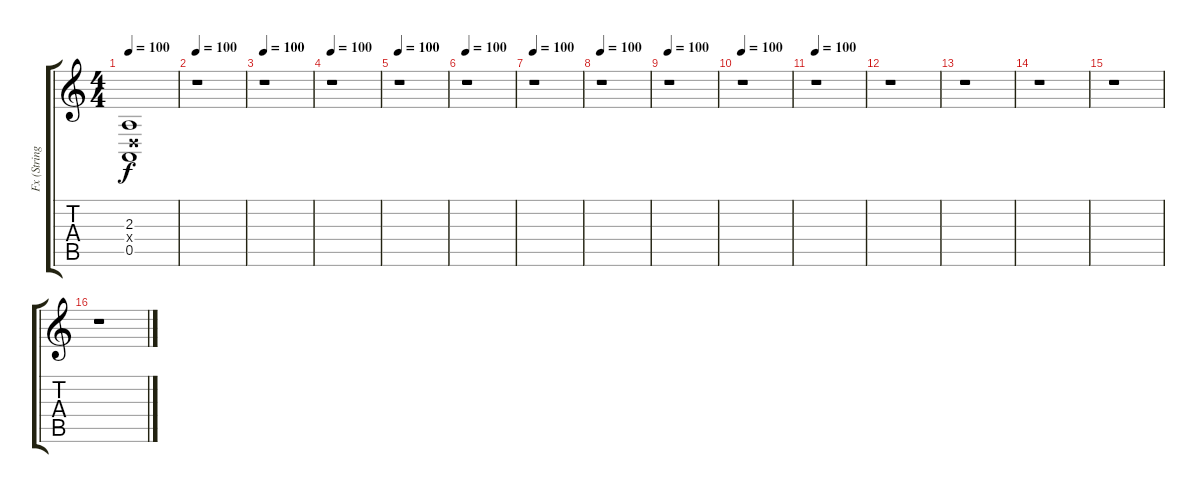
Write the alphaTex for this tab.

\track ("Fx (String Ensemble)" "Fx (String") {instrument stringensemble1}
\staff {score tabs}
\tuning (E4 B3 G3 D3 A2 E2) {hide}
\ts (4 4)
\tempo 100
\clef g2
\ks c
(2.3 0.4{x} 0.5).1{dy f} |
\tempo 100
r.1 |
\tempo 100
r.1 |
\tempo 100
r.1 |
\tempo 100
r.1 |
\tempo 100
r.1 |
\tempo 100
r.1 |
\tempo 100
r.1 |
\tempo 100
r.1 |
\tempo 100
r.1 |
\tempo 100
r.1 |
r.1 |
r.1 |
r.1 |
r.1 |
r.1
